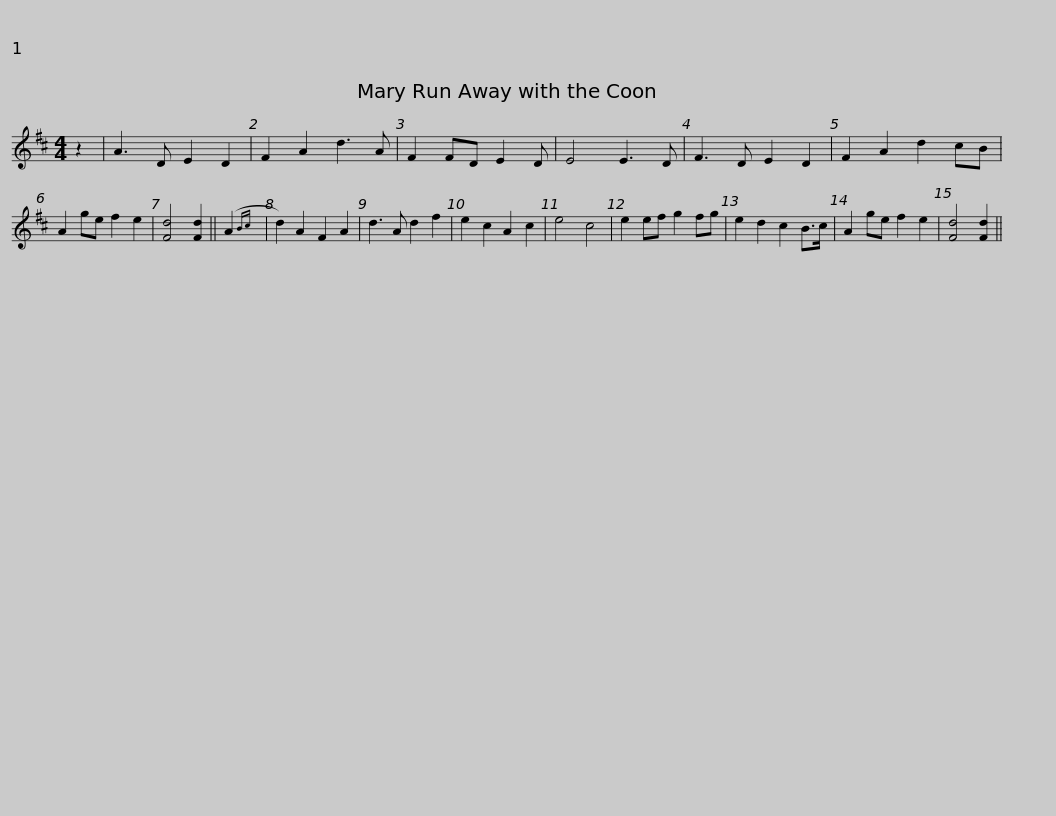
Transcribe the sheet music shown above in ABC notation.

X:1
L:1/8
M:4/4
I:linebreak $
K:D
V:1 treble
V:1
 z2 | A3 D E2 D2 | F2 A2 d3 A | F2 FD E2 D | E4 E3 D | %5
 F3 D E2 D2 | F2 A2 d2 cB | A2 ge f2 e2 | [Fd]4 [Fd]2 || (A2{Bc} |$ %10
 d2) A2 F2 A2 | d3 A d2 f2 | e2 c2 A2 c2 | e4 c4 | e2 ef g2 fg | %15
 e2 d2 c2 B>c | A2 ge f2 e2 | [Fd]4 [Fd]2 || %18
